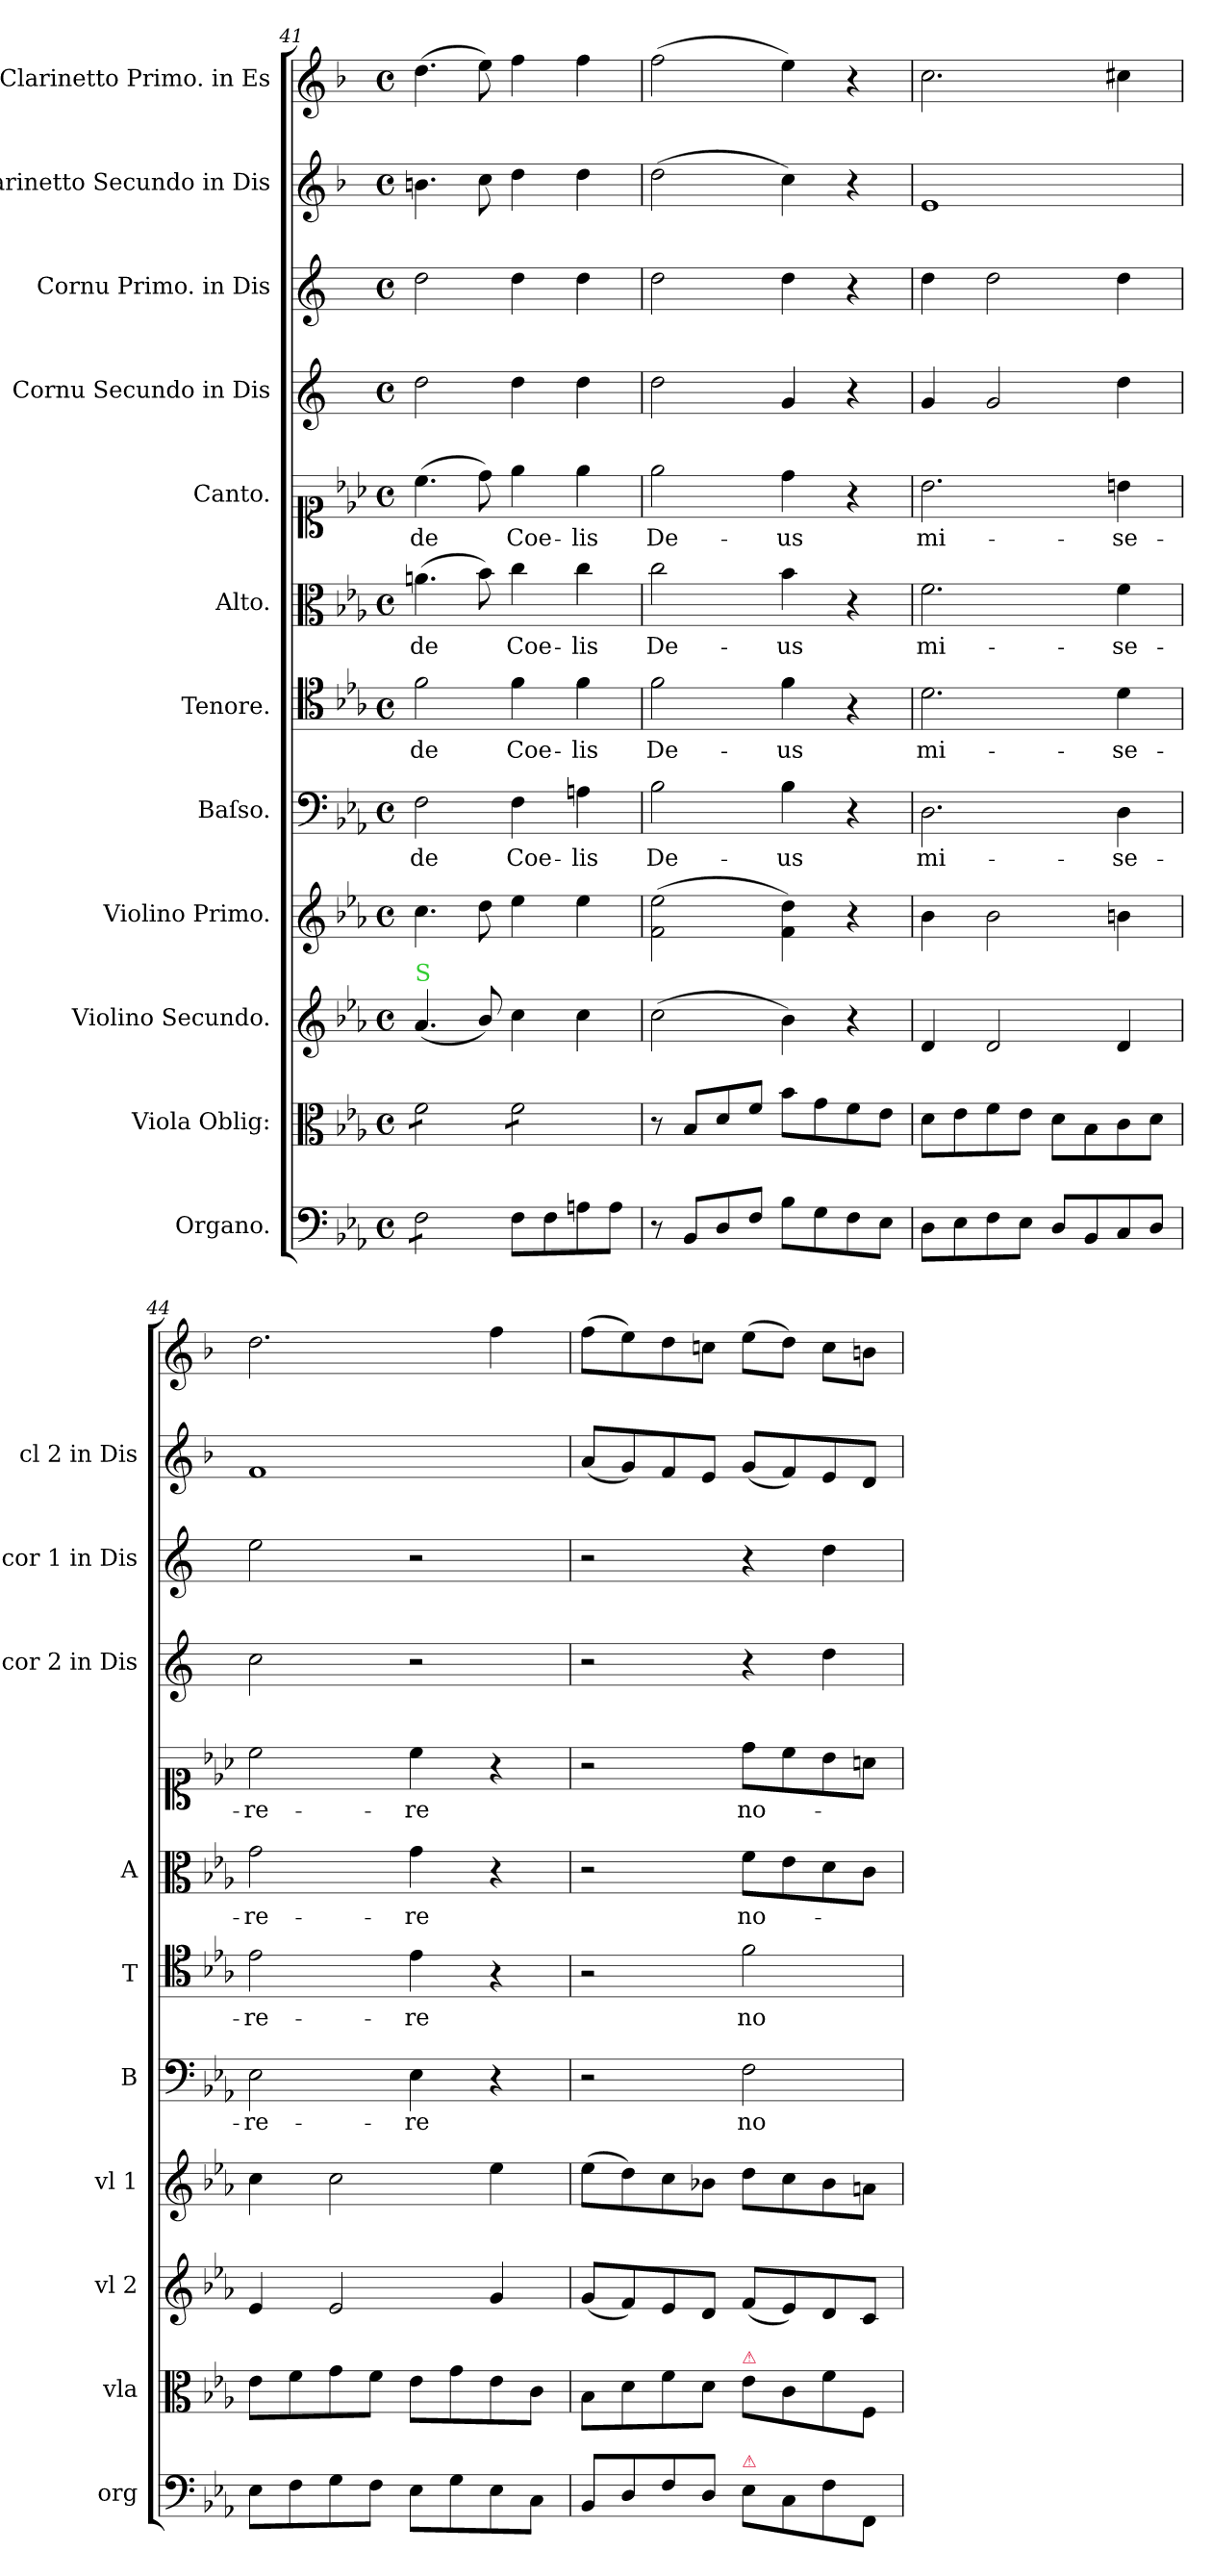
**kern	**kern	**kern	**kern	**kern	**text	**kern	**text	**kern	**text	**kern	**text	**kern	**kern	**kern	**kern
*part12	*part11	*part10	*part9	*part8	*part8	*part7	*part7	*part6	*part6	*part5	*part5	*part4	*part3	*part2	*part1
*staff12	*staff11	*staff10	*staff9	*staff8	*staff8	*staff7	*staff7	*staff6	*staff6	*staff5	*staff5	*staff4	*staff3	*staff2	*staff1
*I"Organo.	*I"Viola Oblig:	*I"Violino Secundo.	*I"Violino Primo.	*I"Baſso.	*	*I"Tenore.	*	*I"Alto.	*	*I"Canto.	*	*I"Cornu Secundo in Dis	*I"Cornu Primo. in Dis	*I"Clarinetto Secundo in Dis	*I"Clarinetto Primo. in Es
*I'org	*I'vla	*I'vl 2	*I'vl 1	*I'B	*	*I'T	*	*I'A	*	*	*	*I'cor 2 in Dis	*I'cor 1 in Dis	*I'cl 2 in Dis	*
*clefF4	*clefC3	*clefG2	*clefG2	*clefF4	*	*clefC4	*	*clefC3	*	*clefC1	*	*clefG2	*clefG2	*clefG2	*clefG2
*	*	*	*	*	*	*	*	*	*	*	*	*ITrd5c9	*ITrd5c9	*ITrd1c2	*ITrd1c2
*k[b-e-a-]	*k[b-e-a-]	*k[b-e-a-]	*k[b-e-a-]	*k[b-e-a-]	*	*k[b-e-a-]	*	*k[b-e-a-]	*	*k[b-e-a-]	*	*k[b-e-a-]	*k[b-e-a-]	*k[b-e-a-]	*k[b-e-a-]
*E-:	*E-:	*E-:	*E-:	*E-:	*	*E-:	*	*E-:	*	*E-:	*	*E-:	*E-:	*E-:	*E-:
*M4/4	*M4/4	*M4/4	*M4/4	*M4/4	*	*M4/4	*	*M4/4	*	*M4/4	*	*M4/4	*M4/4	*M4/4	*M4/4
*met(c)	*met(c)	*met(c)	*met(c)	*met(c)	*	*met(c)	*	*met(c)	*	*met(c)	*	*met(c)	*met(c)	*met(c)	*met(c)
=41	=41	=41	=41	=41	=41	=41	=41	=41	=41	=41	=41	=41	=41	=41	=41
!	!	!LO:TX:a:color=limegreen:t=S	!	!	!	!	!	!	!	!	!	!	!	!	!
*tremolo	*	*	*	*	*	*	*	*	*	*	*	*	*	*	*
*	*tremolo	*	*	*	*	*	*	*	*	*	*	*	*	*	*
8F\L	8f\L	(4.a-/	4.cc\	2F\	de	2f\	de	(4.an\	de	(4.cc\	de	2f\	2f\	4.an\	(4.cc\
8F\	8f\	.	.	.	.	.	.	.	.	.	.	.	.	.	.
8F\	8f\	.	.	.	.	.	.	.	.	.	.	.	.	.	.
8F\J	8f\J	8b-/)	8dd\	.	.	.	.	8b-\)	.	8dd\)	.	.	.	8b-\	8dd\)
*Xtremolo	*	*	*	*	*	*	*	*	*	*	*	*	*	*	*
8F\L	8f\L	4cc\	4ee-\	4F\	Coe-	4f\	Coe-	4cc\	Coe-	4ee-\	Coe-	4f\	4f\	4cc\	4ee-\
8F\	8f\	.	.	.	.	.	.	.	.	.	.	.	.	.	.
8An\	8f\	4cc\	4ee-\	4An\	-lis	4f\	-lis	4cc\	-lis	4ee-\	-lis	4f\	4f\	4cc\	4ee-\
8A\J	8f\J	.	.	.	.	.	.	.	.	.	.	.	.	.	.
*	*Xtremolo	*	*	*	*	*	*	*	*	*	*	*	*	*	*
=42	=42	=42	=42	=42	=42	=42	=42	=42	=42	=42	=42	=42	=42	=42	=42
8r	8r	(2cc\	(2f\ 2ee-\	2B-\	De-	2f\	De-	2cc\	De-	2ee-\	De-	2f\	2f\	(2cc\	(2ee-\
8BB-/L	8B-/L	.	.	.	.	.	.	.	.	.	.	.	.	.	.
8D/	8d/	.	.	.	.	.	.	.	.	.	.	.	.	.	.
8F/J	8f/J	.	.	.	.	.	.	.	.	.	.	.	.	.	.
8B-\L	8b-\L	4b-\)	4f\ 4dd\)	4B-\	-us	4f\	-us	4b-\	-us	4dd\	-us	4B-/	4f\	4b-\)	4dd\)
8G\	8g\	.	.	.	.	.	.	.	.	.	.	.	.	.	.
8F\	8f\	4r	4r	4r	.	4r	.	4r	.	4r	.	4r	4r	4r	4r
8E-\J	8e-\J	.	.	.	.	.	.	.	.	.	.	.	.	.	.
=43	=43	=43	=43	=43	=43	=43	=43	=43	=43	=43	=43	=43	=43	=43	=43
8D\L	8d\L	4d/	4b-\	2.D\	mi-	2.d\	mi-	2.f\	mi-	2.b-\	mi-	4B-/	4f\	1d	2.b-\
8E-\	8e-\	.	.	.	.	.	.	.	.	.	.	.	.	.	.
8F\	8f\	2d/	2b-\	.	.	.	.	.	.	.	.	2B-/	2f\	.	.
8E-\J	8e-\J	.	.	.	.	.	.	.	.	.	.	.	.	.	.
8D/L	8d\L	.	.	.	.	.	.	.	.	.	.	.	.	.	.
8BB-/	8B-\	.	.	.	.	.	.	.	.	.	.	.	.	.	.
8C/	8c\	4d/	4bn\	4D\	-se-	4d\	-se-	4f\	-se-	4bn\	-se-	4f\	4f\	.	4bn\
8D/J	8d\J	.	.	.	.	.	.	.	.	.	.	.	.	.	.
=44	=44	=44	=44	=44	=44	=44	=44	=44	=44	=44	=44	=44	=44	=44	=44
8E-\L	8e-\L	4e-/	4cc\	2E-\	-re-	2e-\	-re-	2g\	-re-	2cc\	-re-	2e-\	2g\	1e-	2.cc\
8F\	8f\	.	.	.	.	.	.	.	.	.	.	.	.	.	.
8G\	8g\	2e-/	2cc\	.	.	.	.	.	.	.	.	.	.	.	.
8F\J	8f\J	.	.	.	.	.	.	.	.	.	.	.	.	.	.
8E-\L	8e-\L	.	.	4E-\	-re	4e-\	-re	4g\	-re	4cc\	-re	2r	2r	.	.
8G\	8g\	.	.	.	.	.	.	.	.	.	.	.	.	.	.
8E-\	8e-\	4g/	4ee-\	4r	.	4r	.	4r	.	4r	.	.	.	.	4ee-\
8C\J	8c\J	.	.	.	.	.	.	.	.	.	.	.	.	.	.
=45	=45	=45	=45	=45	=45	=45	=45	=45	=45	=45	=45	=45	=45	=45	=45
8BB-/L	8B-\L	(8g/L	(8ee-\L	2r	.	2r	.	2r	.	2r	.	2r	2r	(8g/L	(8ee-\L
8D/	8d\	8f/)	8dd\)	.	.	.	.	.	.	.	.	.	.	8f/)	8dd\)
8F/	8f\	8e-/	8cc\	.	.	.	.	.	.	.	.	.	.	8e-/	8cc\
8D/J	8d\J	8d/J	8b-X\J	.	.	.	.	.	.	.	.	.	.	8d/J	8b-X\J
!	!LO:TX:a:color=crimson:t=⚠	!	!	!	!	!	!	!	!	!	!	!	!	!	!
!LO:TX:a:color=crimson:t=⚠	!	!	!	!	!	!	!	!	!	!	!	!	!	!	!
8E-\L	8e-\L	(8f/L	8dd\L	2F\	no-	2f\	no-	8f\L	no-	8dd\L	no-	4r	4r	(8f/L	(8dd\L
8C\	8c\	8e-/)	8cc\	.	.	.	.	8e-\	.	8cc\	.	.	.	8e-/)	8cc\J)
8F\	8f\	8d/	8b-\	.	.	.	.	8d\	.	8b-\	.	4f\	4f\	8d/	8b-\L
8FF/J	8F/J	8c/J	8an\J	.	.	.	.	8c\J	.	8an\J	.	.	.	8c/J	8an\J
=	=	=	=	=	=	=	=	=	=	=	=	=	=	=	=
*-	*-	*-	*-	*-	*-	*-	*-	*-	*-	*-	*-	*-	*-	*-	*-
